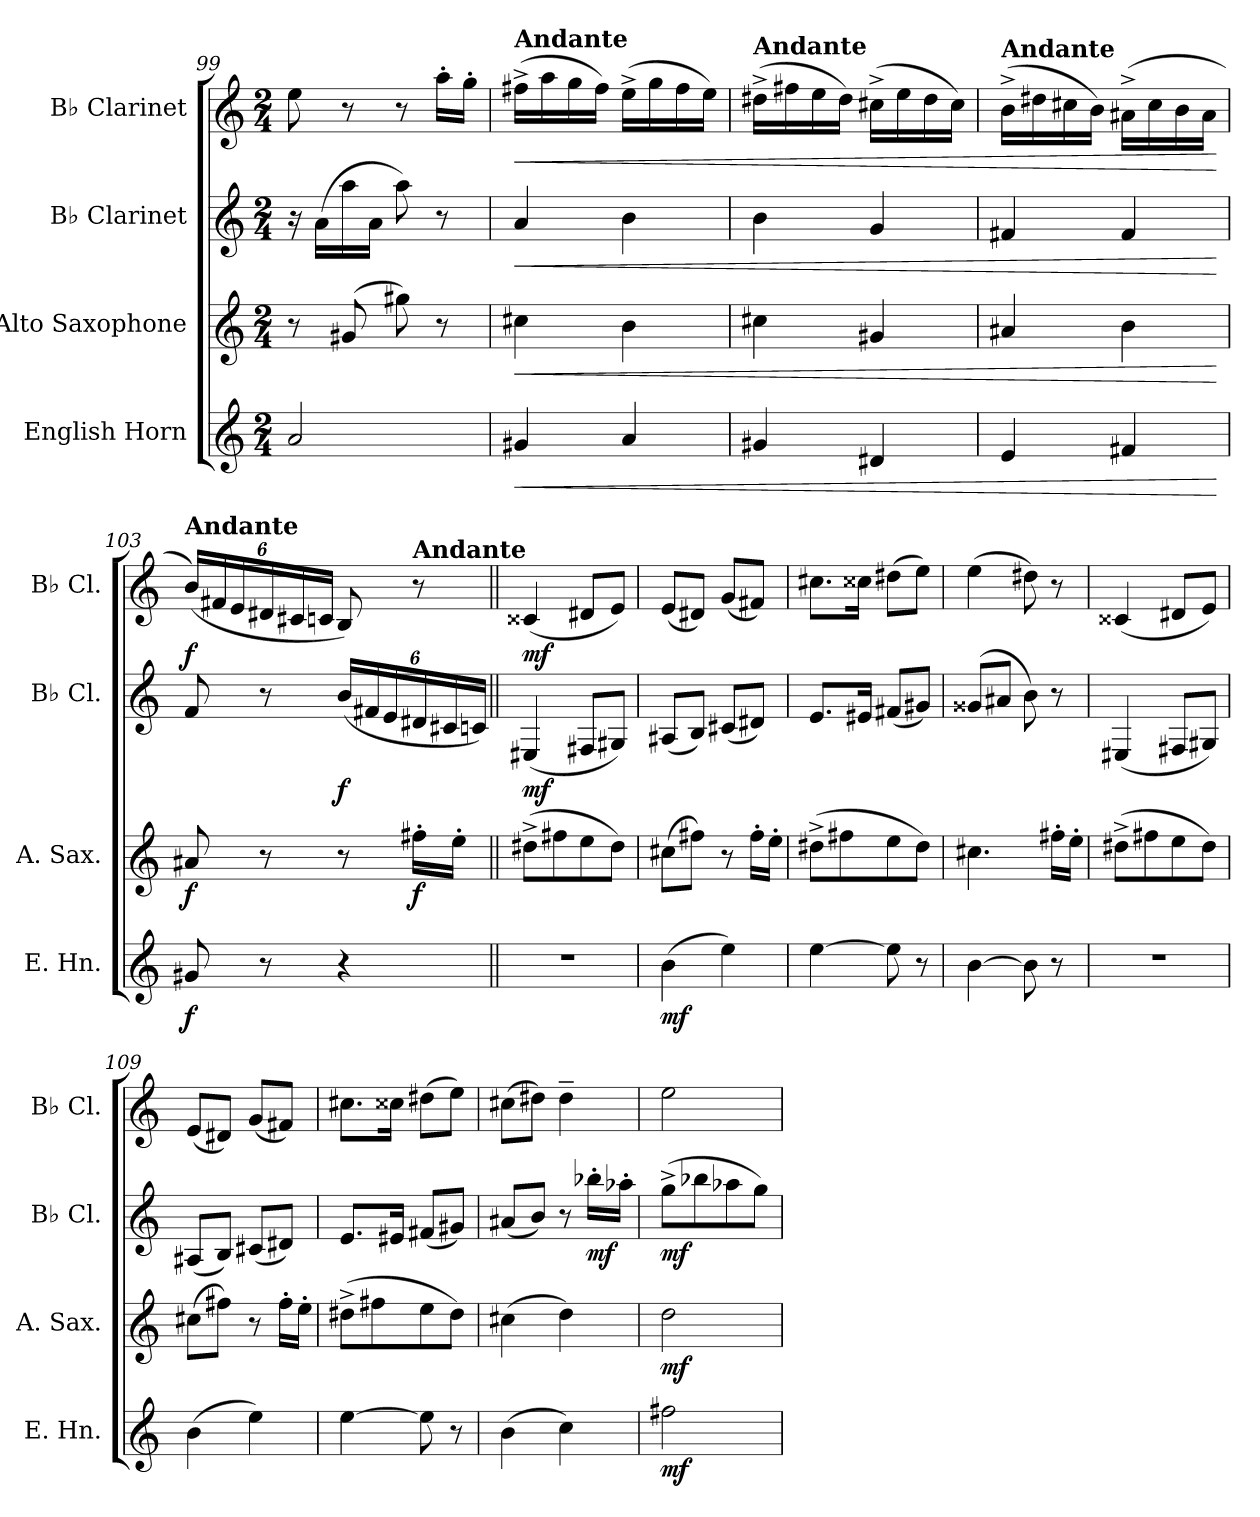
**kern	**dynam	**kern	**dynam	**kern	**dynam	**kern	**dynam
*part4	*part4	*part3	*part3	*part2	*part2	*part1	*part1
*staff4	*staff4	*staff3	*staff3	*staff2	*staff2	*staff1	*staff1
*I"English Horn	*	*I"Alto Saxophone	*	*I"B♭ Clarinet	*	*I"B♭ Clarinet	*
*I'E. Hn.	*	*I'A. Sax.	*	*I'B♭ Cl.	*	*I'B♭ Cl.	*
*clefG2	*	*clefG2	*	*clefG2	*	*clefG2	*
*ITrd4c7	*	*ITrd5c9	*	*ITrd1c2	*	*ITrd1c2	*
*k[b-]	*	*k[b-e-a-]	*	*k[b-e-]	*	*k[b-e-]	*
*M2/4	*	*M2/4	*	*M2/4	*	*M2/4	*
=99	=99	=99	=99	=99	=99	=99	=99
2d/	.	8r	.	16r	.	8dd\	.
.	.	.	.	(>16g\LL	.	.	.
.	.	(>8Bn/	.	16gg\	.	8r	.
.	.	.	.	16g\JJ	.	.	.
.	.	8bn\)	.	8gg\)	.	8r	.
.	.	8r	.	8r	.	16gg'\LL	.
.	.	.	.	.	.	16ff'\JJ	.
=100	=100	=100	=100	=100	=100	=100	=100
!	!	!	!	!	!	!LO:TX:a:B:t=Andante	!
!	!LO:HP:b	!	!LO:HP:b	!	!LO:HP:b	!	!LO:HP:b
4c#X/	<	4en\	<	4g/	<	(>16een^\LL	<
.	.	.	.	.	.	16gg\	.
.	.	.	.	.	.	16ff\	.
.	.	.	.	.	.	16ee\JJ)	.
4d/	.	4d\	.	4a\	.	(>16dd^\LL	.
.	.	.	.	.	.	16ff\	.
.	.	.	.	.	.	16ee\	.
.	.	.	.	.	.	16dd\JJ)	.
=101	=101	=101	=101	=101	=101	=101	=101
!	!	!	!	!	!	!LO:TX:a:B:t=Andante	!
4c#X/	.	4en\	.	4a\	.	(>16cc#X^\LL	.
.	.	.	.	.	.	16een\	.
.	.	.	.	.	.	16dd\	.
.	.	.	.	.	.	16cc#\JJ)	.
4G#X/	.	4Bn/	.	4f/	.	(>16bn^\LL	.
.	.	.	.	.	.	16dd\	.
.	.	.	.	.	.	16cc#\	.
.	.	.	.	.	.	16b\JJ)	.
=102	=102	=102	=102	=102	=102	=102	=102
!	!	!	!	!	!	!LO:TX:a:B:t=Andante	!
4A/	.	4c#X/	.	4en/	.	(>16a^\LL	.
.	.	.	.	.	.	16cc#X\	.
.	.	.	.	.	.	16bn\	.
.	.	.	.	.	.	16a\JJ)	.
4Bn/	.	4d\	.	4e/	.	(>16g#X^\LL	.
.	.	.	.	.	.	16b\	.
.	.	.	.	.	.	16a\	.
.	.	.	.	.	.	16g#\JJ	.
.	[	.	[	.	[	.	[
=103	=103	=103	=103	=103	=103	=103	=103
*	*	*	*	*	*	*Xbrackettup	*
!	!	!	!	!	!	!LO:TX:a:B:t=Andante	!
!	!LO:DY:b	!	!LO:DY:b	!	!	!	!LO:DY:b
8c#X/	f	8c#X/	f	8e-/	.	(<24a/LL)	f
.	.	.	.	.	.	24en/	.
.	.	.	.	.	.	24d/	.
8r	.	8r	.	8r	.	24c#X/	.
.	.	.	.	.	.	24Bn/	.
.	.	.	.	.	.	24B-X/JJ	.
*	*	*	*	*Xbrackettup	*	*	*
!	!	!	!	!	!LO:DY:b	!	!
4r	.	8r	.	(<24a/LL	f	8A/)	.
.	.	.	.	24en/	.	.	.
.	.	.	.	24d/	.	.	.
!	!	!	!	!	!	!LO:TX:a:B:t=Andante	!
!	!	!	!LO:DY:b	!	!	!	!
.	.	16an'\LL	f	24c#X/	.	8r	.
.	.	.	.	24Bn/	.	.	.
.	.	16g'\JJ	.	.	.	.	.
.	.	.	.	24B-X/JJ)	.	.	.
=104||	=104||	=104||	=104||	=104||	=104||	=104||	=104||
!	!	!	!	!	!LO:DY:b	!	!LO:DY:b
2r	.	(>8f#X^\L	.	(<4D#X/	mf	(<4B#X/	mf
.	.	8an\	.	.	.	.	.
.	.	8g\	.	8En/L	.	8c#X/L	.
.	.	8f#\J)	.	8F#X/J)	.	8d/J)	.
!!LO:LB:g=z
=105	=105	=105	=105	=105	=105	=105	=105
!	!LO:DY:b	!	!	!	!	!	!
(>4e\	mf	(>8en\L	.	(<8G#X/L	.	(<8d/L	.
.	.	8an\J)	.	8A/J)	.	8c#X/J)	.
4a\)	.	8r	.	(<8Bn/L	.	(<8f/L	.
.	.	16a'\LL	.	8c#X/J)	.	8en/J)	.
.	.	16g'\JJ	.	.	.	.	.
=106	=106	=106	=106	=106	=106	=106	=106
[4a\	.	(>8f#X^\L	.	8.d/L	.	8.bn\L	.
.	.	8an\	.	.	.	.	.
.	.	.	.	16d#X/Jk	.	16b#X\Jk	.
8a\]	.	8g\	.	(<8en/L	.	(>8cc#X\L	.
8r	.	8f#\J)	.	8f#X/J)	.	8dd\J)	.
=107	=107	=107	=107	=107	=107	=107	=107
[4e\	.	4.en\	.	(>8f##X/L	.	(>4dd\	.
.	.	.	.	8g#X/J	.	.	.
8e\]	.	.	.	8a\)	.	8cc#X\)	.
8r	.	16an'\LL	.	8r	.	8r	.
.	.	16g'\JJ	.	.	.	.	.
=108	=108	=108	=108	=108	=108	=108	=108
2r	.	(>8f#X^\L	.	(<4D#X/	.	(<4B#X/	.
.	.	8an\	.	.	.	.	.
.	.	8g\	.	8En/L	.	8c#X/L	.
.	.	8f#\J)	.	8F#X/J)	.	8d/J)	.
=109	=109	=109	=109	=109	=109	=109	=109
(>4e\	.	(>8en\L	.	(<8G#X/L	.	(<8d/L	.
.	.	8an\J)	.	8A/J)	.	8c#X/J)	.
4a\)	.	8r	.	(<8Bn/L	.	(<8f/L	.
.	.	16a'\LL	.	8c#X/J)	.	8en/J)	.
.	.	16g'\JJ	.	.	.	.	.
=110	=110	=110	=110	=110	=110	=110	=110
[4a\	.	(>8f#X^\L	.	8.d/L	.	8.bn\L	.
.	.	8an\	.	.	.	.	.
.	.	.	.	16d#X/Jk	.	16b#X\Jk	.
8a\]	.	8g\	.	(<8en/L	.	(>8cc#X\L	.
8r	.	8f#\J)	.	8f#X/J)	.	8dd\J)	.
=111	=111	=111	=111	=111	=111	=111	=111
(>4e\	.	(>4en\	.	(<8g#X/L	.	(>8bn\L	.
.	.	.	.	8a/J)	.	8cc#X\J)	.
4f\)	.	4f\)	.	8r	.	4cc#~\	.
!	!	!	!	!	!LO:DY:b	!	!
.	.	.	.	16aa-X'\LL	mf	.	.
.	.	.	.	16gg-X'\JJ	.	.	.
=112	=112	=112	=112	=112	=112	=112	=112
!	!LO:DY:b	!	!LO:DY:b	!	!LO:DY:b	!	!
2bn\	mf	2f\	mf	(>8ff^\L	mf	2dd\	.
.	.	.	.	8aa-X\	.	.	.
.	.	.	.	8gg-X\	.	.	.
.	.	.	.	8ff\J)	.	.	.
=	=	=	=	=	=	=	=
*-	*-	*-	*-	*-	*-	*-	*-
